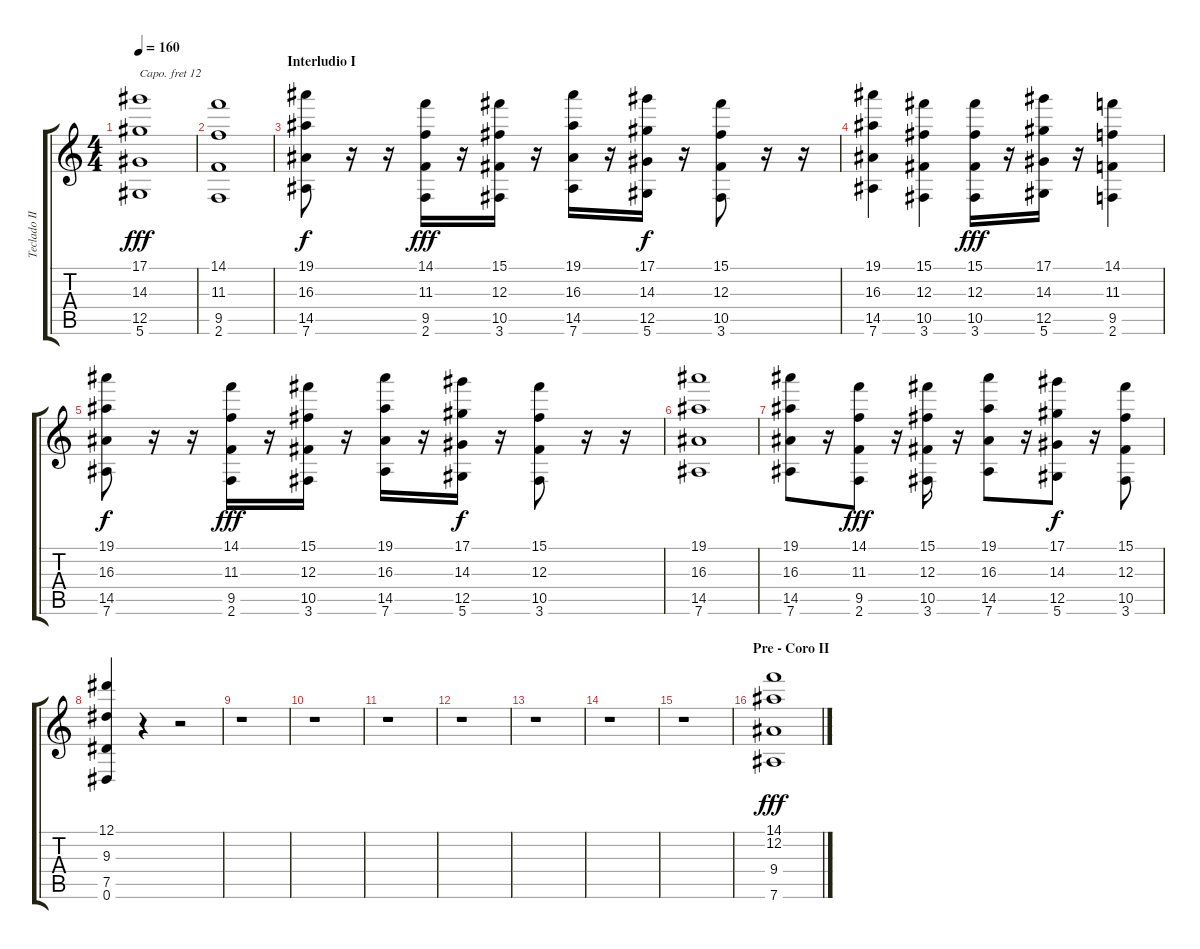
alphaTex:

\track ("Teclado II" "Teclado II") {instrument stringensemble1}
\staff {score tabs}
\capo 12
\tuning (Eb4 Bb3 Gb3 Db3 Ab2 Eb2) {hide}
\ts (4 4)
\tempo 160
\clef g2
\ks c
(17.1 14.3 12.5 5.6).1{dy fff} |
(14.1 11.3 9.5 2.6).1 |
\section ("" "Interludio I")
(19.1 16.3 14.5 7.6).8{dy f volume 6 instrument stringensemble1} r.16 r.16 (14.1 11.3 9.5 2.6).16{dy fff} r.16 (15.1 12.3 10.5 3.6).16 r.16 (19.1 16.3 14.5 7.6).16 r.16 (17.1 14.3 12.5 5.6).16{dy f} r.16 (15.1 12.3 10.5 3.6).8 r.16 r.16 |
(19.1 16.3 14.5 7.6).4{volume 6 instrument stringensemble1} (15.1 12.3 10.5 3.6).4 (15.1 12.3 10.5 3.6).16{dy fff} r.16 (17.1 14.3 12.5 5.6).16 r.16 (14.1 11.3 9.5 2.6).4 |
(19.1 16.3 14.5 7.6).8{dy f volume 6 instrument stringensemble1} r.16 r.16 (14.1 11.3 9.5 2.6).16{dy fff} r.16 (15.1 12.3 10.5 3.6).16 r.16 (19.1 16.3 14.5 7.6).16 r.16 (17.1 14.3 12.5 5.6).16{dy f} r.16 (15.1 12.3 10.5 3.6).8 r.16 r.16 |
(19.1 16.3 14.5 7.6).1 |
(19.1 16.3 14.5 7.6).8{volume 8 instrument stringensemble1} r.16 (14.1 11.3 9.5 2.6).8{dy fff} r.16 (15.1 12.3 10.5 3.6).16 r.16 (19.1 16.3 14.5 7.6).8 r.16 (17.1 14.3 12.5 5.6).8{dy f} r.16 (15.1 12.3 10.5 3.6).8 |
(12.1 9.3 7.5 0.6).4 r.4 r.2 |
r.1 |
r.1 |
r.1 |
r.1 |
r.1 |
r.1 |
r.1 |
\section ("" "Pre - Coro II")
(14.1 12.2 9.4 7.6).1{dy fff volume 10 instrument stringensemble1}
